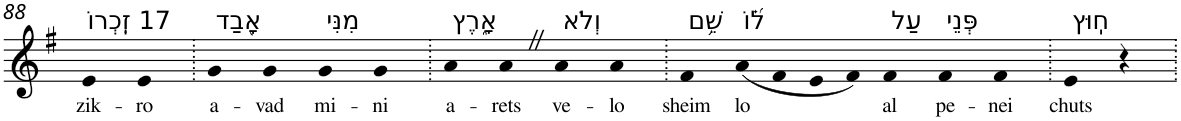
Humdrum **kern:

**kern	**text
*part1	*part1
*staff1	*staff1
*I"Piano	*
*I'Pno	*
!!LO:PB:g=z
*clefG2	*
*k[f#]	*
*G:	*
=88	=88
!LO:TX:a:t=17 זִֽכְרוֹ	!
!	!LO:LY:b
4e	zik-
!	!LO:LY:b
4e	-ro
=89.	=89.
!LO:TX:a:t=אָ֭בַד	!
!	!LO:LY:b
4g	a-
!	!LO:LY:b
4g	-vad
!LO:TX:a:t=מִנִּי	!
!	!LO:LY:b
4g	mi-
!	!LO:LY:b
4g	-ni
=90.	=90.
!LO:TX:a:t=אָ֑רֶץ	!
!	!LO:LY:b
4a	a-
!	!LO:LY:b
4aZ	-rets
!LO:TX:a:t=וְלֹא	!
!	!LO:LY:b
4a	ve-
!	!LO:LY:b
4a	-lo
=91.	=91.
!LO:TX:a:t=שֵׁ֥ם	!
!	!LO:LY:b
4f#	sheim
!LO:TX:a:t=ל֝֗וֹ	!
!	!LO:LY:b
(8a	lo
8f#	.
8e	.
8f#)	.
!LO:TX:a:t=עַל	!
!	!LO:LY:b
4f#	al
!LO:TX:a:t=פְּנֵי	!
!	!LO:LY:b
4f#	pe-
!	!LO:LY:b
4f#	-nei
=92.	=92.
!LO:TX:a:t=חֽוּץ	!
!	!LO:LY:b
4e	chuts
4r	.
=.	=.
*-	*-
